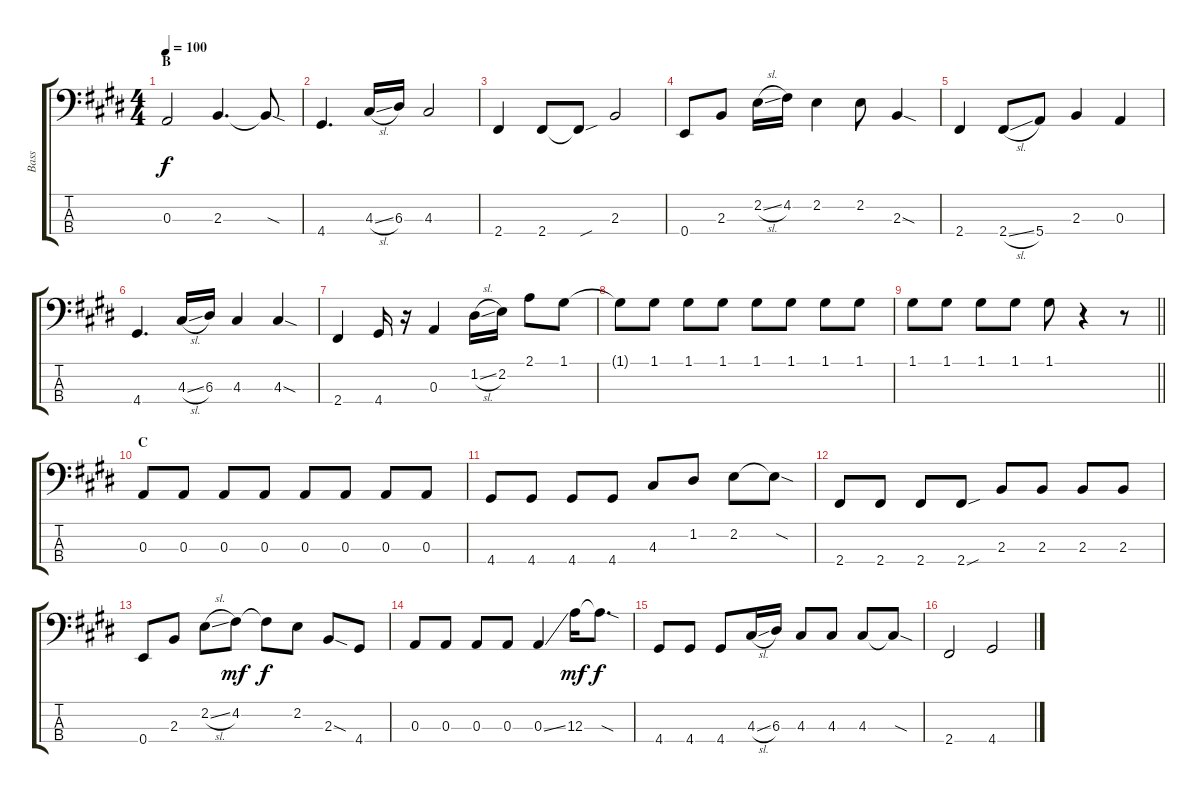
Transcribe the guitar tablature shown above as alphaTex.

\track ("Bass" "Bass") {instrument electricbassfinger}
\staff {score tabs}
\tuning (G2 D2 A1 E1) {hide}
\ts (4 4)
\section ("" "B")
\tempo 100
\clef f4
\ks e
0.3.2{dy f} 2.3.4{d} 2.3{sod t}.8 |
4.4.4{d} 4.3{sl}.16 6.3.16 4.3.2 |
2.4.4 2.4.8 2.4{sou t}.8 2.3.2 |
0.4.8 2.3.8 2.2{sl}.16 4.2.16 2.2.4 2.2.8 2.3{sod}.4 |
2.4.4 2.4{sl}.8 5.4.8 2.3.4 0.3.4 |
4.4.4{d} 4.3{sl}.16 6.3.16 4.3.4 4.3{sod}.4 |
2.4.4 4.4.16 r.16 0.3.4 1.2{sl}.16 2.2.16 2.1.8 1.1.8 |
1.1{t}.8 1.1.8 1.1.8 1.1.8 1.1.8 1.1.8 1.1.8 1.1.8 |
\barLineRight lightlight
1.1.8 1.1.8 1.1.8 1.1.8 1.1.8 r.4 r.8 |
\section ("" "C")
0.3.8 0.3.8 0.3.8 0.3.8 0.3.8 0.3.8 0.3.8 0.3.8 |
4.4.8 4.4.8 4.4.8 4.4.8 4.3.8 1.2.8 2.2.8 2.2{sod t}.8 |
2.4.8 2.4.8 2.4.8 2.4{sou}.8 2.3.8 2.3.8 2.3.8 2.3.8 |
0.4.8 2.3.8 2.2{sl}.8 4.2.8{dy mf} 4.2{t}.8{dy f} 2.2.8 2.3{sod}.8 4.4.8 |
0.3.8 0.3.8 0.3.8 0.3.8 0.3{ss}.4 12.3.16{dy mf} 12.3{sod t}.8{d dy f} |
4.4.8 4.4.8 4.4.8 4.3{sl}.16 6.3.16 4.3.8 4.3.8 4.3.8 4.3{sod t}.8 |
2.4.2 4.4.2
